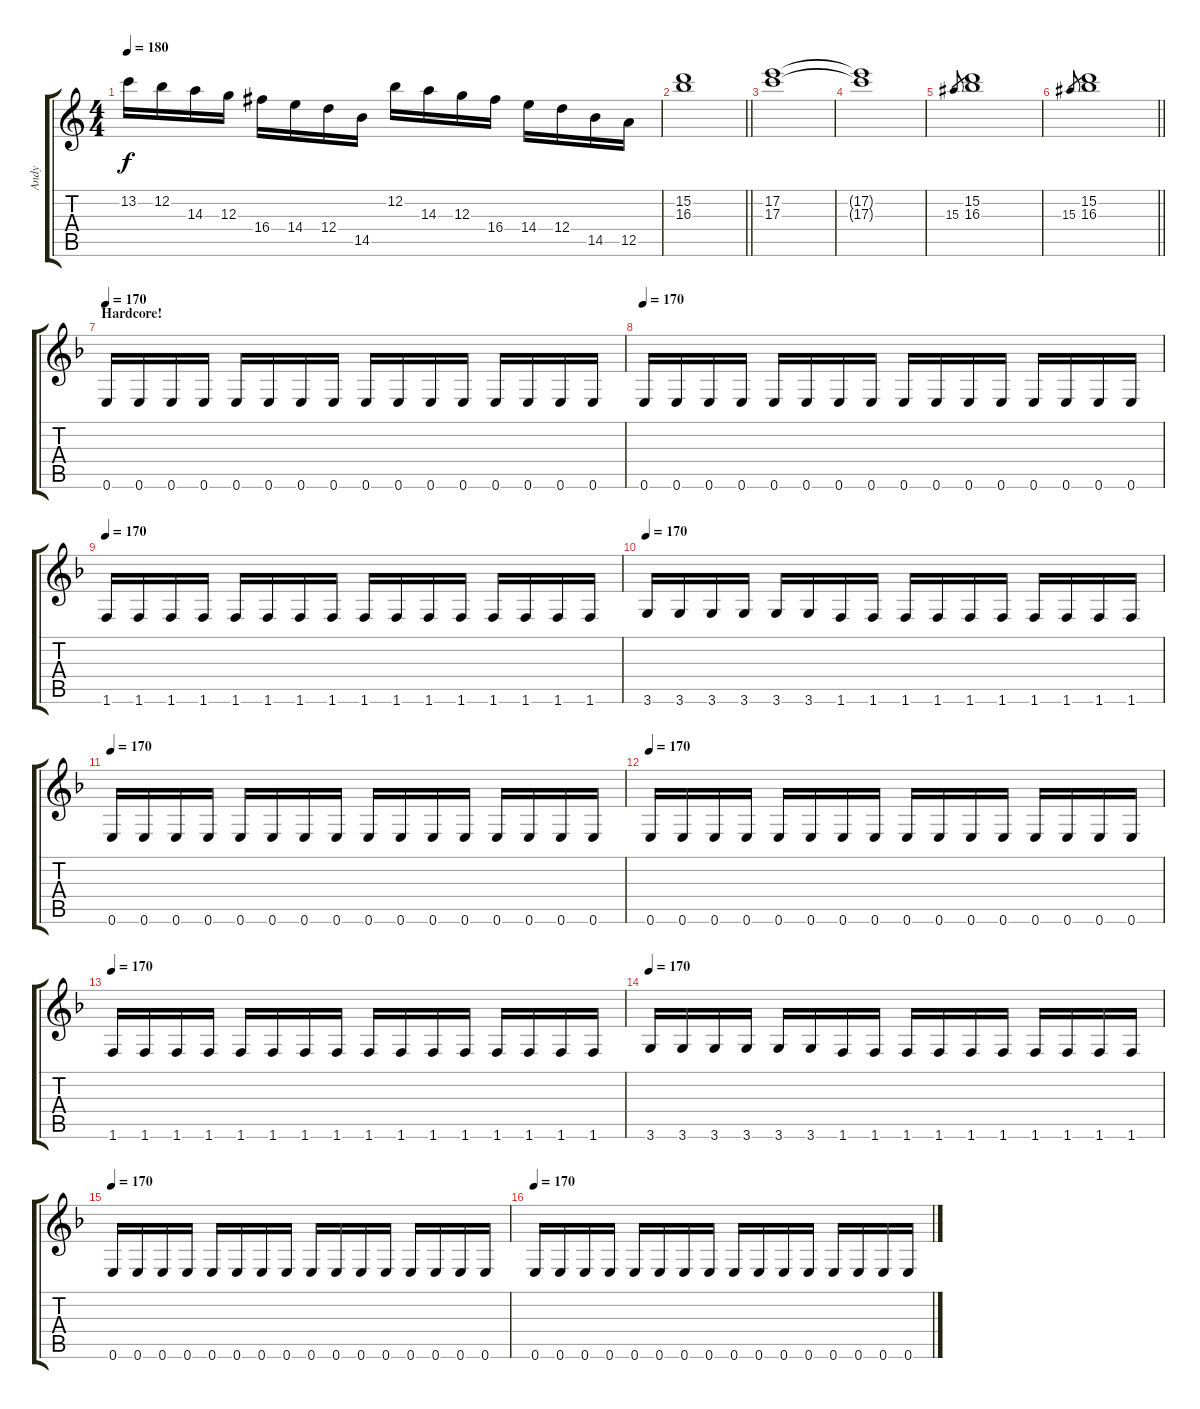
\track ("Andy" "Andy") {instrument overdrivenguitar}
\staff {score tabs}
\tuning (E4 B3 G3 D3 A2 E2) {hide}
\ts (4 4)
\tempo 180
\clef g2
\ks c
13.2.16{dy f} 12.2.16 14.3.16 12.3.16 16.4.16 14.4.16 12.4.16 14.5.16 12.2.16 14.3.16 12.3.16 16.4.16 14.4.16 12.4.16 14.5.16 12.5.16 |
\barLineRight lightlight
(15.2 16.3).1 |
(17.2 17.3).1 |
(17.2{t} 17.3{t}).1 |
15.3.8{gr} (15.2 16.3).1 |
\barLineRight lightlight
15.3.8{gr} (15.2 16.3).1 |
\section ("" "Hardcore!")
\tempo 170
\ks dminor
0.6.16 0.6.16 0.6.16 0.6.16 0.6.16 0.6.16 0.6.16 0.6.16 0.6.16 0.6.16 0.6.16 0.6.16 0.6.16 0.6.16 0.6.16 0.6.16 |
\tempo 170
0.6.16 0.6.16 0.6.16 0.6.16 0.6.16 0.6.16 0.6.16 0.6.16 0.6.16 0.6.16 0.6.16 0.6.16 0.6.16 0.6.16 0.6.16 0.6.16 |
\tempo 170
1.6.16 1.6.16 1.6.16 1.6.16 1.6.16 1.6.16 1.6.16 1.6.16 1.6.16 1.6.16 1.6.16 1.6.16 1.6.16 1.6.16 1.6.16 1.6.16 |
\tempo 170
3.6.16 3.6.16 3.6.16 3.6.16 3.6.16 3.6.16 1.6.16 1.6.16 1.6.16 1.6.16 1.6.16 1.6.16 1.6.16 1.6.16 1.6.16 1.6.16 |
\tempo 170
0.6.16 0.6.16 0.6.16 0.6.16 0.6.16 0.6.16 0.6.16 0.6.16 0.6.16 0.6.16 0.6.16 0.6.16 0.6.16 0.6.16 0.6.16 0.6.16 |
\tempo 170
0.6.16 0.6.16 0.6.16 0.6.16 0.6.16 0.6.16 0.6.16 0.6.16 0.6.16 0.6.16 0.6.16 0.6.16 0.6.16 0.6.16 0.6.16 0.6.16 |
\tempo 170
1.6.16 1.6.16 1.6.16 1.6.16 1.6.16 1.6.16 1.6.16 1.6.16 1.6.16 1.6.16 1.6.16 1.6.16 1.6.16 1.6.16 1.6.16 1.6.16 |
\tempo 170
3.6.16 3.6.16 3.6.16 3.6.16 3.6.16 3.6.16 1.6.16 1.6.16 1.6.16 1.6.16 1.6.16 1.6.16 1.6.16 1.6.16 1.6.16 1.6.16 |
\tempo 170
0.6.16 0.6.16 0.6.16 0.6.16 0.6.16 0.6.16 0.6.16 0.6.16 0.6.16 0.6.16 0.6.16 0.6.16 0.6.16 0.6.16 0.6.16 0.6.16 |
\tempo 170
0.6.16 0.6.16 0.6.16 0.6.16 0.6.16 0.6.16 0.6.16 0.6.16 0.6.16 0.6.16 0.6.16 0.6.16 0.6.16 0.6.16 0.6.16 0.6.16
